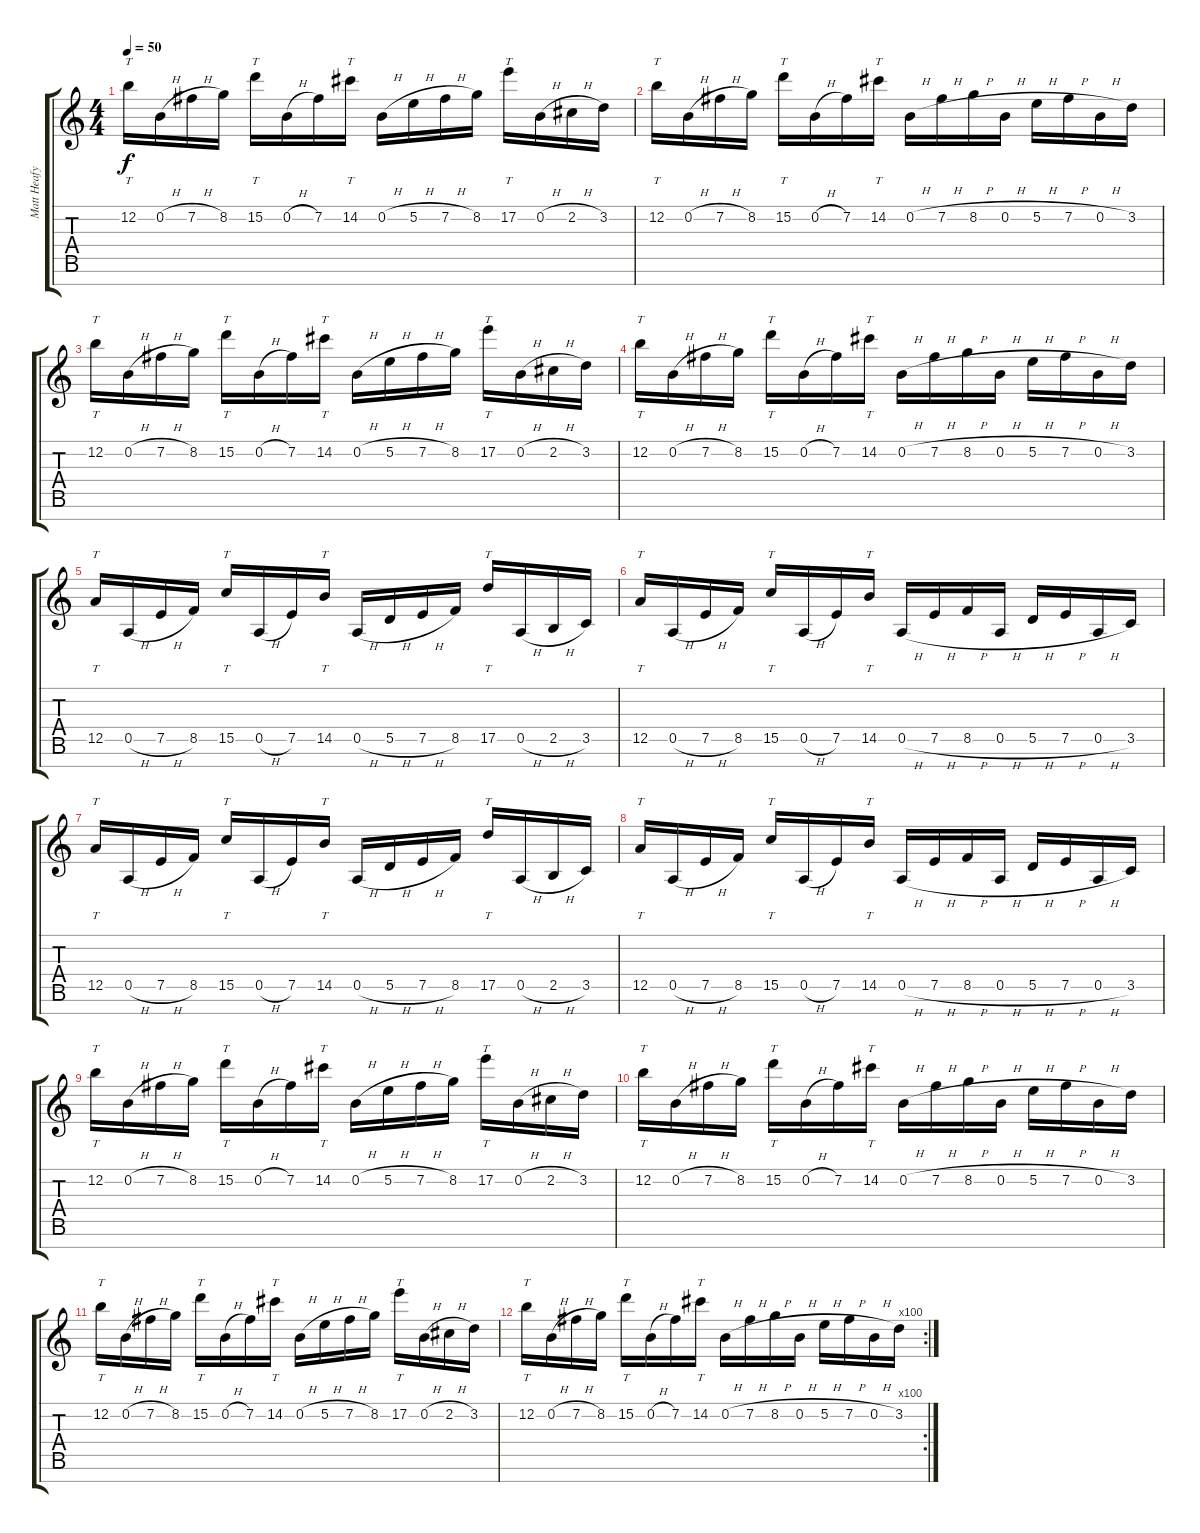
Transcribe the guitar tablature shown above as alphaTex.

\track ("Matt Heafy" "Matt Heafy") {instrument distortionguitar}
\staff {score tabs}
\tuning (E4 B3 G3 D3 A2 E2 B1) {hide}
\ts (4 4)
\section ("" "")
\tempo 50
\clef g2
\ks c
12.2.16{tt dy f} 0.2{h}.16 7.2{h}.16 8.2.16 15.2.16{tt} 0.2{h}.16 7.2.16 14.2.16{tt} 0.2{h}.16 5.2{h}.16 7.2{h}.16 8.2.16 17.2.16{tt} 0.2{h}.16 2.2{h}.16 3.2.16 |
12.2.16{tt} 0.2{h}.16 7.2{h}.16 8.2.16 15.2.16{tt} 0.2{h}.16 7.2.16 14.2.16{tt} 0.2{h}.16 7.2{h}.16 8.2{h}.16 0.2{h}.16 5.2{h}.16 7.2{h}.16 0.2{h}.16 3.2.16 |
12.2.16{tt} 0.2{h}.16 7.2{h}.16 8.2.16 15.2.16{tt} 0.2{h}.16 7.2.16 14.2.16{tt} 0.2{h}.16 5.2{h}.16 7.2{h}.16 8.2.16 17.2.16{tt} 0.2{h}.16 2.2{h}.16 3.2.16 |
12.2.16{tt} 0.2{h}.16 7.2{h}.16 8.2.16 15.2.16{tt} 0.2{h}.16 7.2.16 14.2.16{tt} 0.2{h}.16 7.2{h}.16 8.2{h}.16 0.2{h}.16 5.2{h}.16 7.2{h}.16 0.2{h}.16 3.2.16 |
\section ("" "")
12.5.16{tt} 0.5{h}.16 7.5{h}.16 8.5.16 15.5.16{tt} 0.5{h}.16 7.5.16 14.5.16{tt} 0.5{h}.16 5.5{h}.16 7.5{h}.16 8.5.16 17.5.16{tt} 0.5{h}.16 2.5{h}.16 3.5.16 |
12.5.16{tt} 0.5{h}.16 7.5{h}.16 8.5.16 15.5.16{tt} 0.5{h}.16 7.5.16 14.5.16{tt} 0.5{h}.16 7.5{h}.16 8.5{h}.16 0.5{h}.16 5.5{h}.16 7.5{h}.16 0.5{h}.16 3.5.16 |
12.5.16{tt} 0.5{h}.16 7.5{h}.16 8.5.16 15.5.16{tt} 0.5{h}.16 7.5.16 14.5.16{tt} 0.5{h}.16 5.5{h}.16 7.5{h}.16 8.5.16 17.5.16{tt} 0.5{h}.16 2.5{h}.16 3.5.16 |
12.5.16{tt} 0.5{h}.16 7.5{h}.16 8.5.16 15.5.16{tt} 0.5{h}.16 7.5.16 14.5.16{tt} 0.5{h}.16 7.5{h}.16 8.5{h}.16 0.5{h}.16 5.5{h}.16 7.5{h}.16 0.5{h}.16 3.5.16 |
\section ("" "")
12.2.16{tt} 0.2{h}.16 7.2{h}.16 8.2.16 15.2.16{tt} 0.2{h}.16 7.2.16 14.2.16{tt} 0.2{h}.16 5.2{h}.16 7.2{h}.16 8.2.16 17.2.16{tt} 0.2{h}.16 2.2{h}.16 3.2.16 |
12.2.16{tt} 0.2{h}.16 7.2{h}.16 8.2.16 15.2.16{tt} 0.2{h}.16 7.2.16 14.2.16{tt} 0.2{h}.16 7.2{h}.16 8.2{h}.16 0.2{h}.16 5.2{h}.16 7.2{h}.16 0.2{h}.16 3.2.16 |
12.2.16{tt} 0.2{h}.16 7.2{h}.16 8.2.16 15.2.16{tt} 0.2{h}.16 7.2.16 14.2.16{tt} 0.2{h}.16 5.2{h}.16 7.2{h}.16 8.2.16 17.2.16{tt} 0.2{h}.16 2.2{h}.16 3.2.16 |
\rc 100
12.2.16{tt} 0.2{h}.16 7.2{h}.16 8.2.16 15.2.16{tt} 0.2{h}.16 7.2.16 14.2.16{tt} 0.2{h}.16 7.2{h}.16 8.2{h}.16 0.2{h}.16 5.2{h}.16 7.2{h}.16 0.2{h}.16 3.2.16
